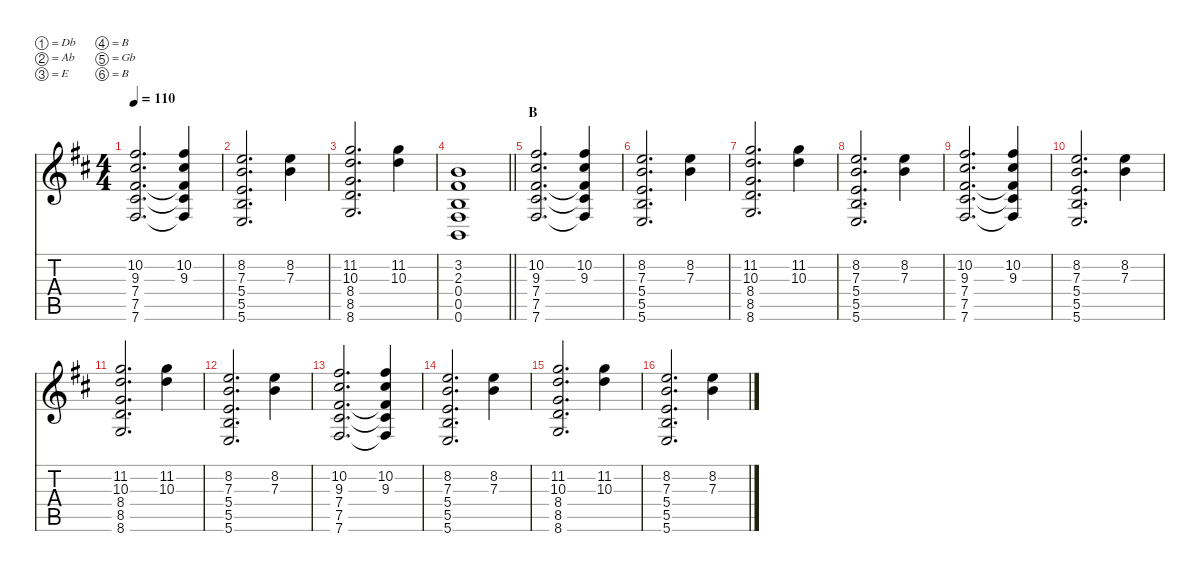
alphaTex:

\defaultSystemsLayout 4
\hideDynamics
\bracketExtendMode nobrackets
\singleTrackTrackNamePolicy hidden
\multiTrackTrackNamePolicy hidden
\firstSystemTrackNameMode fullname
\firstSystemTrackNameOrientation horizontal
\otherSystemsTrackNameOrientation horizontal
\track ("Aaron Turner Dist" "dist.guit.") {defaultSystemsLayout 8 instrument overdrivenguitar}
\staff {score tabs}
\tuning (Db4 Ab3 E3 B2 Gb2 B1)
\ts (4 4)
\tempo 110
\clef g2
\ks bminor
(10.2{acc #} 9.3{acc #} 7.4{acc #} 7.5{acc #} 7.6{acc #}).2{d dy f beam Up} (10.2{acc #} 9.3{acc #} 7.4{t acc #} 7.5{t acc #} 7.6{t acc #}).4{beam Up} |
(8.2{acc forcenatural} 7.3{acc forcenatural} 5.4{acc forcenatural} 5.5{acc forcenatural} 5.6{acc forcenatural}).2{d beam Up} (8.2{acc forcenatural} 7.3{acc forcenatural}).4{beam Down} |
(11.2{acc forcenatural} 10.3{acc forcenatural} 8.4{acc forcenatural} 8.5{acc forcenatural} 8.6{acc forcenatural}).2{d beam Up} (11.2{acc forcenatural} 10.3{acc forcenatural}).4{beam Down} |
\barLineRight lightlight
(3.2{acc forcenatural} 2.3{acc #} 0.4{acc forcenatural} 0.5{acc #} 0.6{acc forcenatural}).1{beam Up} |
\section ("" "B")
(10.2{acc #} 9.3{acc #} 7.4{acc #} 7.5{acc #} 7.6{acc #}).2{d beam Up} (10.2{acc #} 9.3{acc #} 7.4{t acc #} 7.5{t acc #} 7.6{t acc #}).4{beam Up} |
(8.2{acc forcenatural} 7.3{acc forcenatural} 5.4{acc forcenatural} 5.5{acc forcenatural} 5.6{acc forcenatural}).2{d beam Up} (8.2{acc forcenatural} 7.3{acc forcenatural}).4{beam Down} |
(11.2{acc forcenatural} 10.3{acc forcenatural} 8.4{acc forcenatural} 8.5{acc forcenatural} 8.6{acc forcenatural}).2{d beam Up} (11.2{acc forcenatural} 10.3{acc forcenatural}).4{beam Down} |
(8.2{acc forcenatural} 7.3{acc forcenatural} 5.4{acc forcenatural} 5.5{acc forcenatural} 5.6{acc forcenatural}).2{d beam Up} (8.2{acc forcenatural} 7.3{acc forcenatural}).4{beam Down} |
(10.2{acc #} 9.3{acc #} 7.4{acc #} 7.5{acc #} 7.6{acc #}).2{d beam Up} (10.2{acc #} 9.3{acc #} 7.4{t acc #} 7.5{t acc #} 7.6{t acc #}).4{beam Up} |
(8.2{acc forcenatural} 7.3{acc forcenatural} 5.4{acc forcenatural} 5.5{acc forcenatural} 5.6{acc forcenatural}).2{d beam Up} (8.2{acc forcenatural} 7.3{acc forcenatural}).4{beam Down} |
(11.2{acc forcenatural} 10.3{acc forcenatural} 8.4{acc forcenatural} 8.5{acc forcenatural} 8.6{acc forcenatural}).2{d beam Up} (11.2{acc forcenatural} 10.3{acc forcenatural}).4{beam Down} |
(8.2{acc forcenatural} 7.3{acc forcenatural} 5.4{acc forcenatural} 5.5{acc forcenatural} 5.6{acc forcenatural}).2{d beam Up} (8.2{acc forcenatural} 7.3{acc forcenatural}).4{beam Down} |
(10.2{acc #} 9.3{acc #} 7.4{acc #} 7.5{acc #} 7.6{acc #}).2{d beam Up} (10.2{acc #} 9.3{acc #} 7.4{t acc #} 7.5{t acc #} 7.6{t acc #}).4{beam Up} |
(8.2{acc forcenatural} 7.3{acc forcenatural} 5.4{acc forcenatural} 5.5{acc forcenatural} 5.6{acc forcenatural}).2{d beam Up} (8.2{acc forcenatural} 7.3{acc forcenatural}).4{beam Down} |
(11.2{acc forcenatural} 10.3{acc forcenatural} 8.4{acc forcenatural} 8.5{acc forcenatural} 8.6{acc forcenatural}).2{d beam Up} (11.2{acc forcenatural} 10.3{acc forcenatural}).4{beam Down} |
(8.2{acc forcenatural} 7.3{acc forcenatural} 5.4{acc forcenatural} 5.5{acc forcenatural} 5.6{acc forcenatural}).2{d beam Up} (8.2{acc forcenatural} 7.3{acc forcenatural}).4{beam Down}
